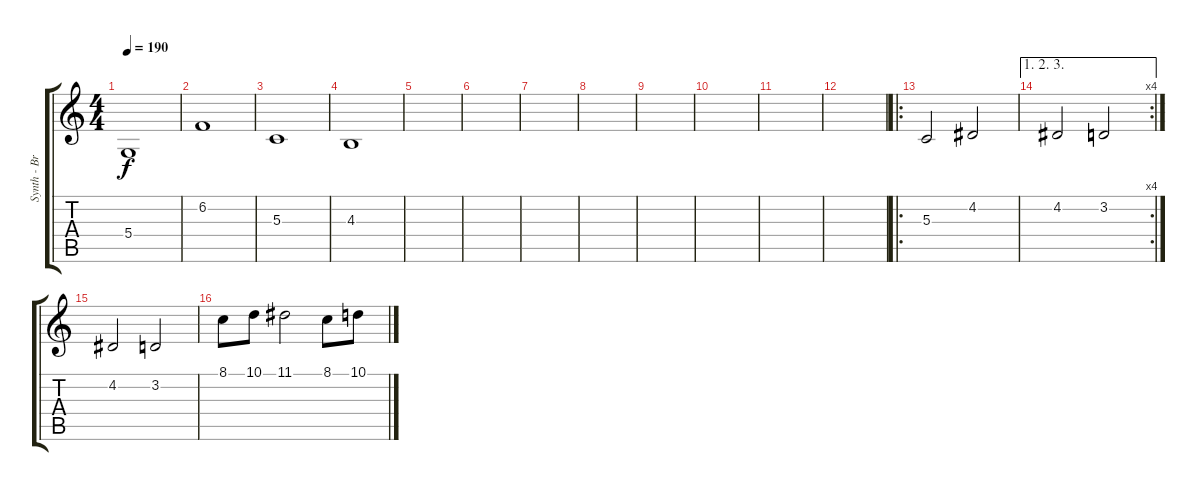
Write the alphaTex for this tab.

\track ("Synth - Brass/Horn" "Synth - Br") {instrument brasssection}
\staff {score tabs}
\tuning (E4 B3 G3 D3 A2 E2) {hide}
\ts (4 4)
\tempo 190
\clef g2
\ks c
5.4.1{dy f} |
6.2.1 |
5.3.1 |
4.3.1 |
|
|
|
|
|
|
|
|
\ro
5.3.2 4.2.2 |
\ae (1 2 3)
\rc 4
4.2.2 3.2.2 |
4.2.2 3.2.2 |
8.1.8{instrument brasssection} 10.1.8 11.1.2 8.1.8 10.1.8
